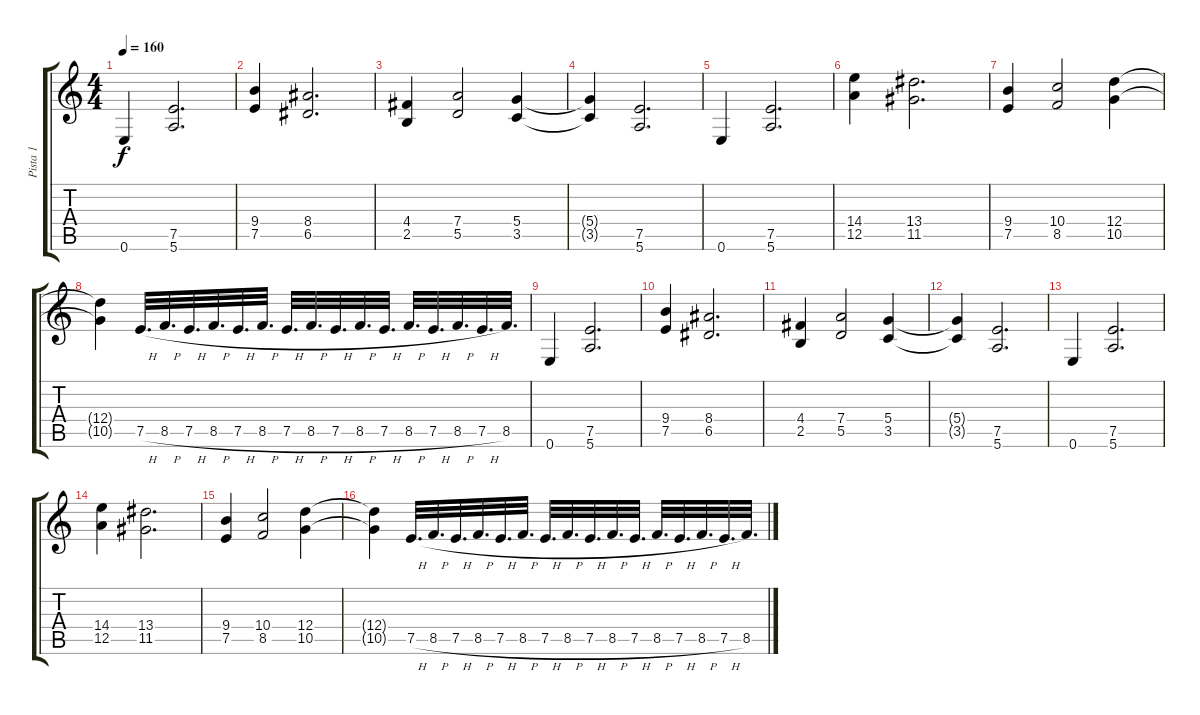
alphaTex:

\track ("Pista 1" "Pista 1") {instrument distortionguitar}
\staff {score tabs}
\tuning (E4 B3 G3 D3 A2 E2) {hide}
\ts (4 4)
\tempo 160
\clef g2
\ks c
0.6.4{dy f instrument distortionguitar} (7.5 5.6).2{d} |
(9.4 7.5).4 (8.4 6.5).2{d} |
(4.4 2.5).4 (7.4 5.5).2 (5.4 3.5).4 |
(5.4{t} 3.5{t}).4 (7.5 5.6).2{d} |
0.6.4 (7.5 5.6).2{d} |
(14.4 12.5).4 (13.4 11.5).2{d} |
(9.4 7.5).4 (10.4 8.5).2 (12.4 10.5).4 |
(12.4{t} 10.5{t}).4 7.5{h}.32{d} 8.5{h}.32{d} 7.5{h}.32{d} 8.5{h}.32{d} 7.5{h}.32{d} 8.5{h}.32{d} 7.5{h}.32{d} 8.5{h}.32{d} 7.5{h}.32{d} 8.5{h}.32{d} 7.5{h}.32{d} 8.5{h}.32{d} 7.5{h}.32{d} 8.5{h}.32{d} 7.5{h}.32{d} 8.5.32{d} |
0.6.4 (7.5 5.6).2{d} |
(9.4 7.5).4 (8.4 6.5).2{d} |
(4.4 2.5).4 (7.4 5.5).2 (5.4 3.5).4 |
(5.4{t} 3.5{t}).4 (7.5 5.6).2{d} |
0.6.4 (7.5 5.6).2{d} |
(14.4 12.5).4 (13.4 11.5).2{d} |
(9.4 7.5).4 (10.4 8.5).2 (12.4 10.5).4 |
(12.4{t} 10.5{t}).4 7.5{h}.32{d} 8.5{h}.32{d} 7.5{h}.32{d} 8.5{h}.32{d} 7.5{h}.32{d} 8.5{h}.32{d} 7.5{h}.32{d} 8.5{h}.32{d} 7.5{h}.32{d} 8.5{h}.32{d} 7.5{h}.32{d} 8.5{h}.32{d} 7.5{h}.32{d} 8.5{h}.32{d} 7.5{h}.32{d} 8.5.32{d}
